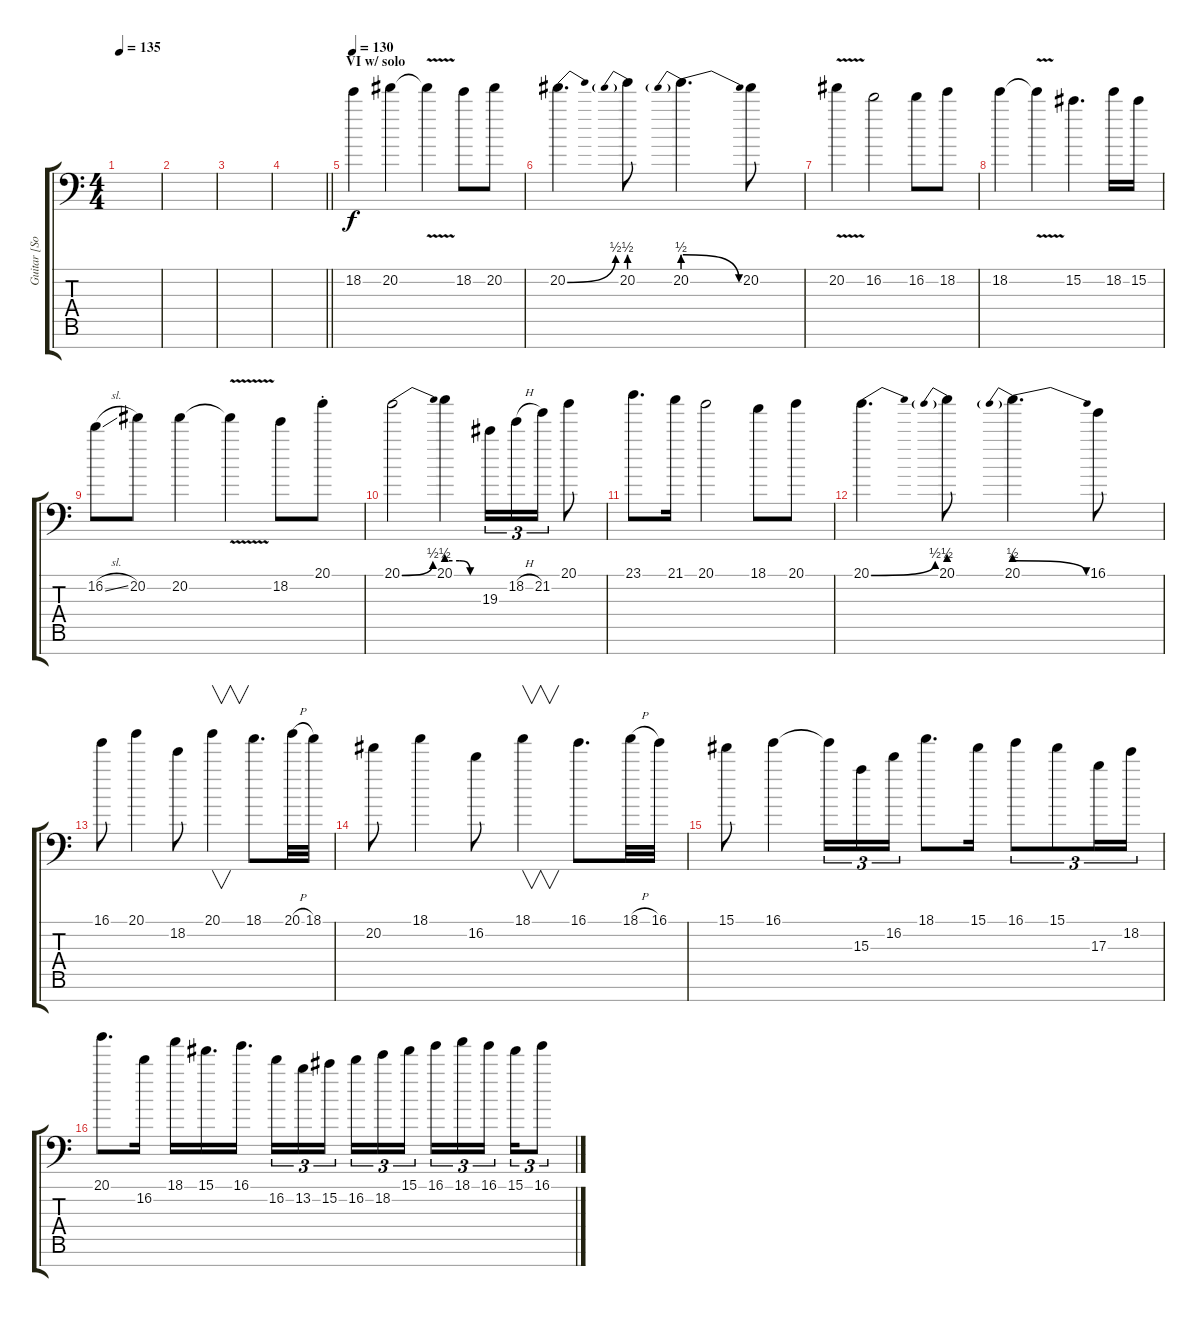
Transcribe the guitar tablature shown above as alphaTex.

\track ("Guitar [Solo]" "Guitar [So") {instrument overdrivenguitar}
\staff {score tabs}
\tuning (Eb4 Bb3 Gb3 Db3 Ab2 Eb2 Bb1) {hide}
\ts (4 4)
\tempo 135
\clef f4
\ks c
|
|
|
\barLineRight lightlight
|
\section ("" "VI w/ solo")
\tempo 130
18.2.4 20.2.4 20.2{v t}.4 18.2.8 20.2.8 |
20.2{be (bend 0 0 60 2)}.4{d} 20.2{be (prebend 0 2 60 2)}.8 20.2{be (prebendrelease 0 2 60 0)}.4{d} 20.2.8 |
20.2{v}.4 16.2.2 16.2.8 18.2.8 |
18.2.4 18.2{v t}.4 15.2.4{d} 18.2.16 15.2.16 |
16.2{sl}.8 20.2.8 20.2.4 20.2{v t}.4 18.2.8 20.1{st}.8 |
20.1{be (bend 0 0 60 2)}.2 20.1{be (custom 0 2 25 2 45 0 60 0)}.4 19.3.16{tu (3 2)} 18.2{h}.16{tu (3 2)} 21.2.16{tu (3 2)} 20.1.8 |
23.1.8{d} 21.1.16 20.1.2 18.1.8 20.1.8 |
20.1{be (bend 0 0 60 2)}.4{d} 20.1{be (prebend 0 2 60 2)}.8 20.1{be (prebendrelease 0 2 60 0)}.4{d} 16.1.8 |
16.1.8 20.1.4 18.2.8 20.1.4{v} 18.1.8{d} 20.1{h}.32 18.1.32 |
20.2.8 18.1.4 16.2.8 18.1.4{v} 16.1.8{d} 18.1{h}.32 16.1.32 |
15.1.8 16.1.4 16.1{t}.16{tu (3 2)} 15.3.16{tu (3 2)} 16.2.16{tu (3 2)} 18.1.8{d} 15.1.16 16.1.8{tu (3 2)} 15.1.8{tu (3 2)} 17.3.16{tu (3 2)} 18.2.16{tu (3 2)} |
20.1.8{d} 16.2.16 18.1.16 15.1.16{d} 16.1.16{d} 16.2.16{tu (3 2)} 13.2.16{tu (3 2)} 15.2.16{tu (3 2) beam splitsecondary} 16.2.16{tu (3 2)} 18.2.16{tu (3 2)} 15.1.16{tu (3 2)} 16.1.16{tu (3 2)} 18.1.16{tu (3 2)} 16.1.16{tu (3 2) beam splitsecondary} 15.1.16{tu (3 2)} 16.1.8{tu (3 2)}
